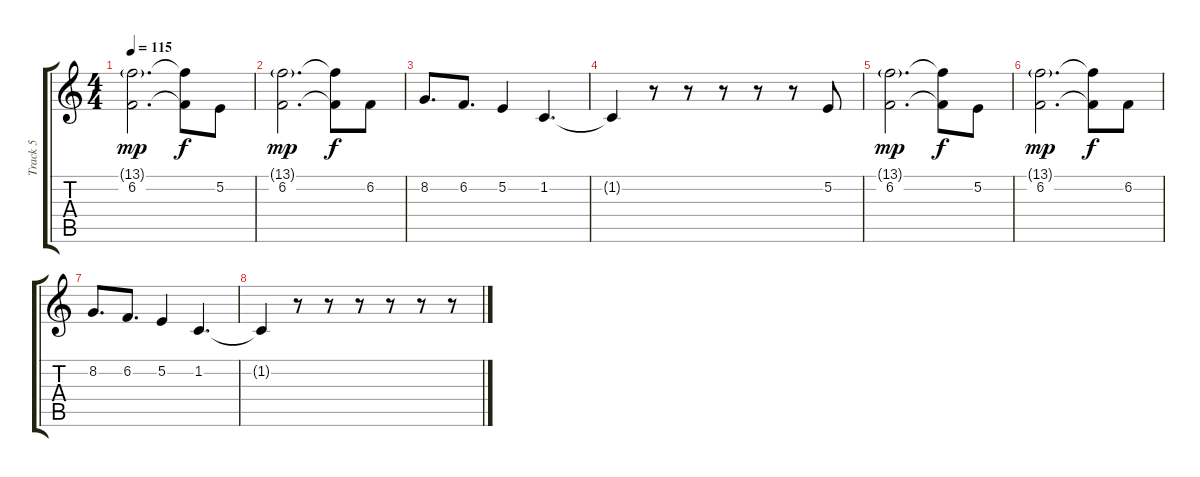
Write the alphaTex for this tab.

\track ("Track 5" "Track 5") {instrument lead2sawtooth}
\staff {score tabs}
\tuning (E4 B3 G3 D3 A2 E2) {hide}
\ts (4 4)
\tempo 115
\clef g2
\ks c
(13.1{g} 6.2).2{d dy mp} (13.1{t} 6.2{t}).8{dy f} 5.2.8 |
(13.1{g} 6.2).2{d dy mp} (13.1{t} 6.2{t}).8{dy f} 6.2.8 |
8.2.8{d} 6.2.8{d} 5.2.4 1.2.4{d volume 0} |
1.2{t}.4 r.8 r.8 r.8 r.8 r.8 5.2.8{volume 13} |
(13.1{g} 6.2).2{d dy mp} (13.1{t} 6.2{t}).8{dy f} 5.2.8 |
(13.1{g} 6.2).2{d dy mp} (13.1{t} 6.2{t}).8{dy f} 6.2.8 |
8.2.8{d} 6.2.8{d} 5.2.4 1.2.4{d volume 0} |
1.2{t}.4 r.8 r.8 r.8 r.8 r.8 r.8
